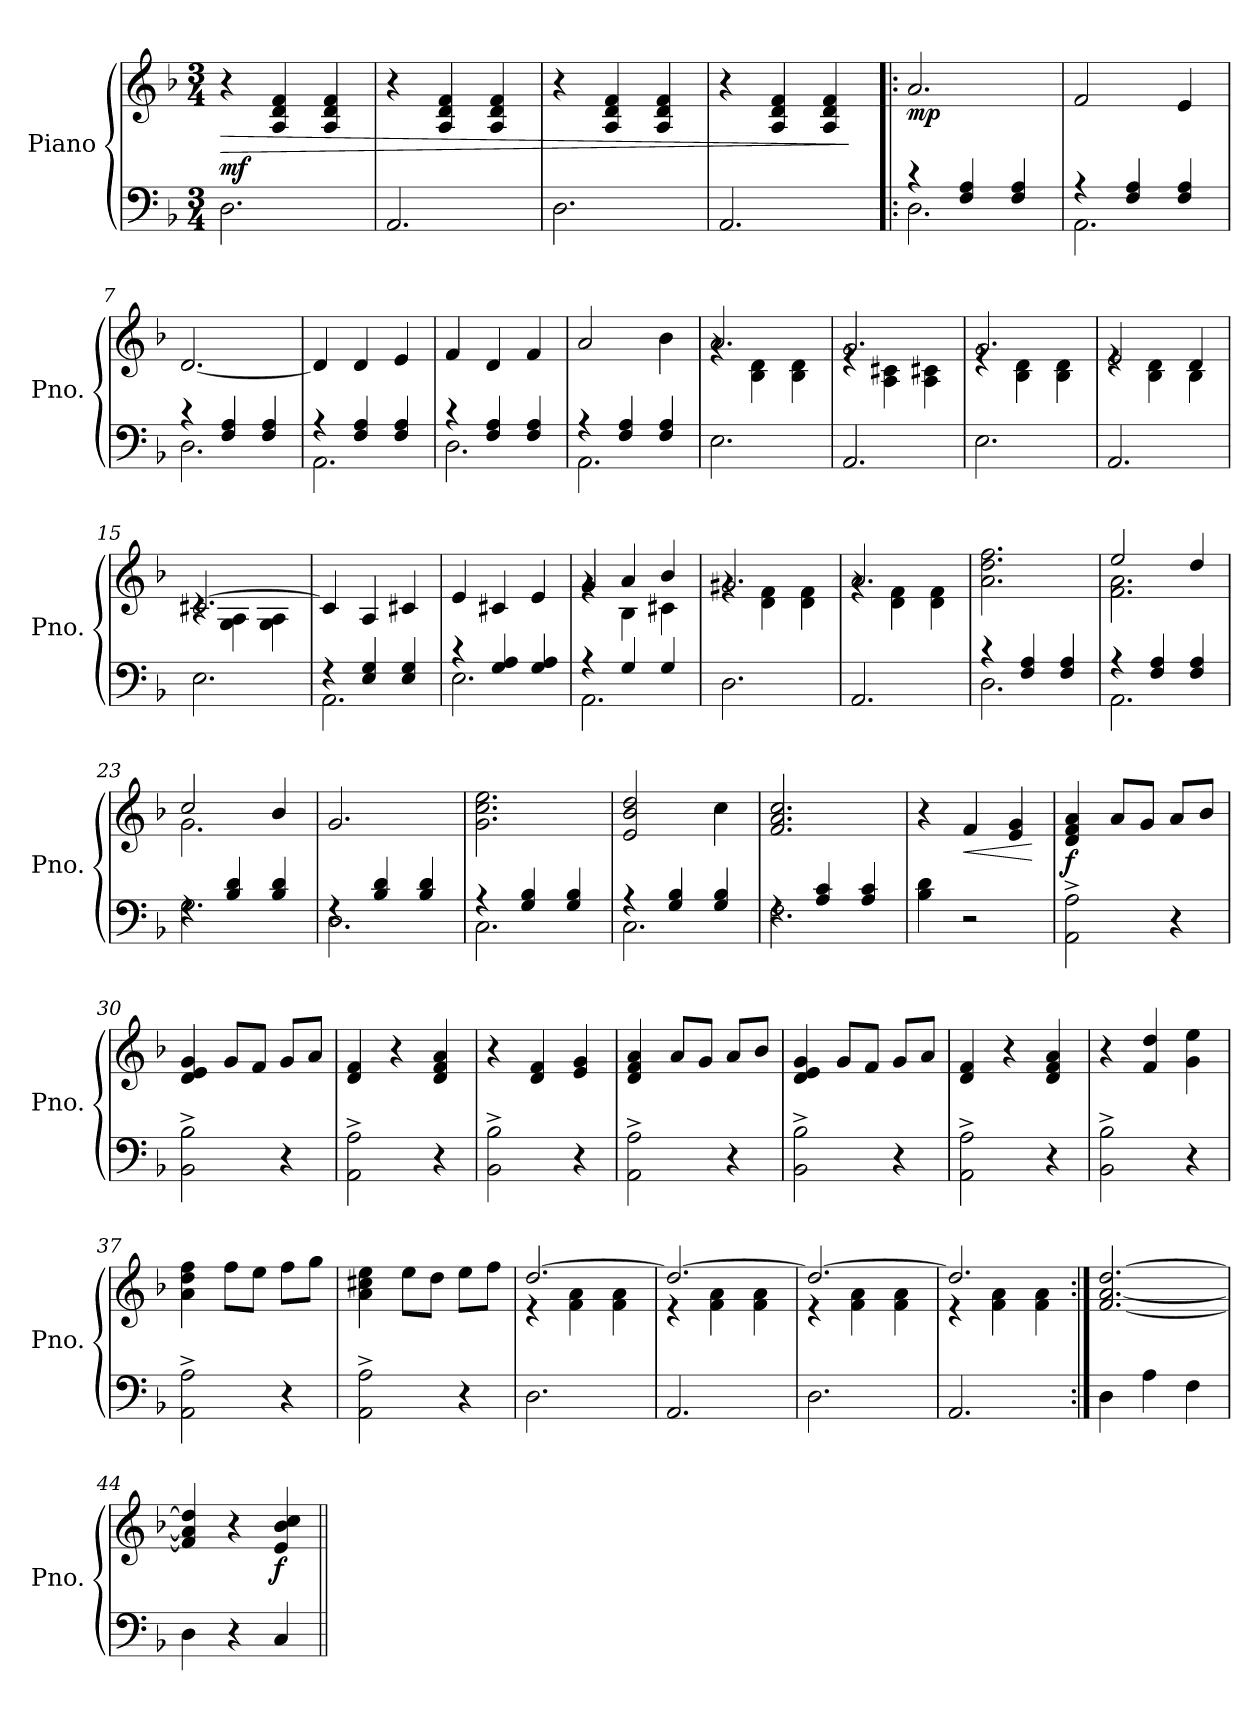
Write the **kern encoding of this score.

**kern	**kern	**dynam
*part1	*part1	*part1
*staff2	*staff1	*staff1/2
*I"Piano	*	*
*I'Pno.	*	*
*clefF4	*clefG2	*
*k[b-]	*k[b-]	*
*M3/4	*M3/4	*
*MM178	*MM178	*
=1	=1	=1
!	!	!LO:HP:b
!	!	!LO:DY:n=1:a=2
2.D\	4r	> mf
.	4A/ 4d/ 4f/	.
.	4A/ 4d/ 4f/	.
=2	=2	=2
2.AA/	4r	.
.	4A/ 4d/ 4f/	.
.	4A/ 4d/ 4f/	.
=3	=3	=3
2.D\	4r	.
.	4A/ 4d/ 4f/	.
.	4A/ 4d/ 4f/	.
=4	=4	=4
2.AA/	4r	.
.	4A/ 4d/ 4f/	.
.	4A/ 4d/ 4f/	.
.	.	]
=5!|:	=5!|:	=5!|:
*^	*	*
!	!	!	!LO:DY:b
4r	2.D\	2.a/	mp
4F/ 4A/	.	.	.
4F/ 4A/	.	.	.
=6	=6	=6	=6
4r	2.AA\	2f/	.
4F/ 4A/	.	.	.
4F/ 4A/	.	4e/	.
!!LO:LB:g=z
=7	=7	=7	=7
4r	2.D\	[2.d/	.
4F/ 4A/	.	.	.
4F/ 4A/	.	.	.
=8	=8	=8	=8
4r	2.AA\	4d/]	.
4F/ 4A/	.	4d/	.
4F/ 4A/	.	4e/	.
=9	=9	=9	=9
4r	2.D\	4f/	.
4F/ 4A/	.	4d/	.
4F/ 4A/	.	4f/	.
=10	=10	=10	=10
4r	2.AA\	2a/	.
4F/ 4A/	.	.	.
4F/ 4A/	.	4b-\	.
*v	*v	*	*
=11	=11	=11
*	*^	*
2.E\	2.a/	4rg	.
.	.	4B-\ 4d\	.
.	.	4B-\ 4d\	.
=12	=12	=12	=12
2.AA/	2.g/	4re	.
.	.	4A\ 4c#X\	.
.	.	4A\ 4c#X\	.
!!LO:LB:g=z	!!
=13	=13	=13	=13
2.E\	2.g/	4re	.
.	.	4B-\ 4d\	.
.	.	4B-\ 4d\	.
=14	=14	=14	=14
2.AA/	2e/	4re	.
.	.	4B-\ 4d\	.
.	4d/	4B-\	.
=15	=15	=15	=15
2.E\	[2.c#X/	4rc	.
.	.	4G\ 4A\	.
.	.	4G\ 4A\	.
*	*v	*v	*
=16	=16	=16
*^	*	*
4r	2.AA\	4c#/]	.
4E/ 4G/	.	4A/	.
4E/ 4G/	.	4c#X/	.
=17	=17	=17	=17
4r	2.E\	4e/	.
4G/ 4A/	.	4c#X/	.
4G/ 4A/	.	4e/	.
=18	=18	=18	=18
*	*	*^	*
4r	2.AA\	4g/	4rg	.
4G/	.	4a/	4B-\	.
4G/	.	4b-/	4c#X\	.
*v	*v	*	*	*
!!LO:LB:g=z	!!
=19	=19	=19	=19
2.D\	2.g#X/	4rg	.
.	.	4d\ 4f\	.
.	.	4d\ 4f\	.
=20	=20	=20	=20
2.AA/	2.a/	4rg	.
.	.	4d\ 4f\	.
.	.	4d\ 4f\	.
*	*v	*v	*
=21	=21	=21
*^	*	*
4r	2.D\	2.a\ 2.dd\ 2.ff\	.
4F/ 4A/	.	.	.
4F/ 4A/	.	.	.
=22	=22	=22	=22
*	*	*^	*
4r	2.AA\	2ee/	2.f\ 2.a\	.
4F/ 4A/	.	.	.	.
4F/ 4A/	.	4dd/	.	.
=23	=23	=23	=23	=23
4rF	2.G\	2cc/	2.g\	.
4B-/ 4d/	.	.	.	.
4B-/ 4d/	.	4b-/	.	.
*	*	*v	*v	*
=24	=24	=24	=24
4rF	2.D\	2.g/	.
4B-/ 4d/	.	.	.
4B-/ 4d/	.	.	.
!!LO:LB:g=z
=25	=25	=25	=25
4r	2.C\	2.g\ 2.cc\ 2.ee\	.
4G/ 4B-/	.	.	.
4G/ 4B-/	.	.	.
=26	=26	=26	=26
4r	2.C\	2e/ 2b-/ 2dd/	.
4G/ 4B-/	.	.	.
4G/ 4B-/	.	4cc\	.
=27	=27	=27	=27
4rF	2.F\	2.f/ 2.a/ 2.cc/	.
4A/ 4c/	.	.	.
4A/ 4c/	.	.	.
*v	*v	*	*
=28	=28	=28
4B-\ 4d\	4r	.
!	!	!LO:HP:b
2r	4f/	<
.	4e/ 4g/	.
.	.	[
=29	=29	=29
!	!	!LO:DY:b
2AA\^ 2A\^	4d/ 4f/ 4a/	f
.	8a/L	.
.	8g/J	.
4r	8a/L	.
.	8b-/J	.
=30	=30	=30
2BB-\^ 2B-\^	4d/ 4e/ 4g/	.
.	8g/L	.
.	8f/J	.
4r	8g/L	.
.	8a/J	.
!!LO:PB:g=z
=31	=31	=31
2AA\^ 2A\^	4d/ 4f/	.
.	4r	.
4r	4d/ 4f/ 4a/	.
=32	=32	=32
2BB-\^ 2B-\^	4r	.
.	4d/ 4f/	.
4r	4e/ 4g/	.
=33	=33	=33
2AA\^ 2A\^	4d/ 4f/ 4a/	.
.	8a/L	.
.	8g/J	.
4r	8a/L	.
.	8b-/J	.
=34	=34	=34
2BB-\^ 2B-\^	4d/ 4e/ 4g/	.
.	8g/L	.
.	8f/J	.
4r	8g/L	.
.	8a/J	.
=35	=35	=35
2AA\^ 2A\^	4d/ 4f/	.
.	4r	.
4r	4d/ 4f/ 4a/	.
=36	=36	=36
2BB-\^ 2B-\^	4r	.
.	4f/ 4dd/	.
4r	4g\ 4ee\	.
!!LO:LB:g=z
=37	=37	=37
2AA\^ 2A\^	4a\ 4dd\ 4ff\	.
.	8ff\L	.
.	8ee\J	.
4r	8ff\L	.
.	8gg\J	.
=38	=38	=38
2AA\^ 2A\^	4a\ 4cc#X\ 4ee\	.
.	8ee\L	.
.	8dd\J	.
4r	8ee\L	.
.	8ff\J	.
=39	=39	=39
*	*^	*
2.D\	[2.dd/	4r	.
.	.	4f\ 4a\	.
.	.	4f\ 4a\	.
=40	=40	=40	=40
2.AA/	2.dd/_	4r	.
.	.	4f\ 4a\	.
.	.	4f\ 4a\	.
=41	=41	=41	=41
2.D\	2.dd/_	4r	.
.	.	4f\ 4a\	.
.	.	4f\ 4a\	.
=42	=42	=42	=42
2.AA/	2.dd/]	4r	.
.	.	4f\ 4a\	.
.	.	4f\ 4a\	.
*	*v	*v	*
!!LO:LB:g=z
=43:|!	=43:|!	=43:|!
4D\	[2.f/ [2.a/ [2.dd/	.
4A\	.	.
4F\	.	.
=44	=44	=44
4D\	4f/] 4a/] 4dd/]	.
4r	4r	.
!	!	!LO:DY:b
4C/	4e/ 4b-/ 4cc/	f
=||	=||	=||
*-	*-	*-
